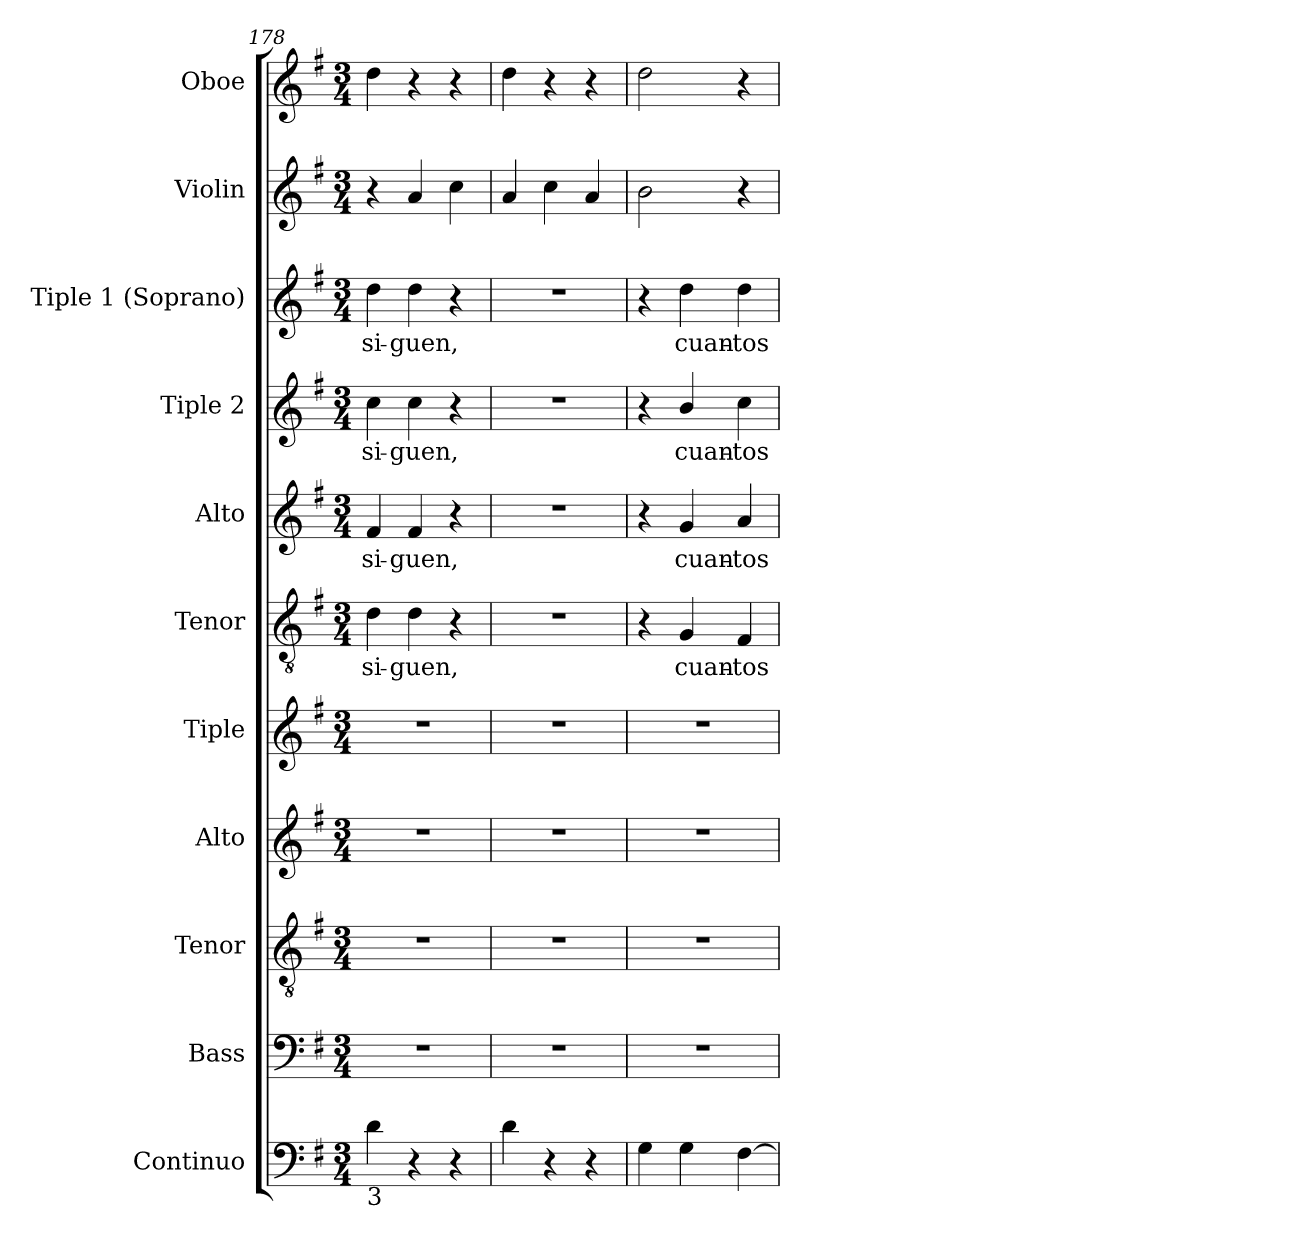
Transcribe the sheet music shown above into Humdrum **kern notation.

**kern	**kern	**kern	**kern	**kern	**kern	**text	**kern	**text	**kern	**text	**kern	**text	**kern	**kern
*part11	*part10	*part9	*part8	*part7	*part6	*part6	*part5	*part5	*part4	*part4	*part3	*part3	*part2	*part1
*staff11	*staff10	*staff9	*staff8	*staff7	*staff6	*staff6	*staff5	*staff5	*staff4	*staff4	*staff3	*staff3	*staff2	*staff1
*I"Continuo	*I"Bass	*I"Tenor	*I"Alto	*I"Tiple	*I"Tenor	*	*I"Alto	*	*I"Tiple 2	*	*I"Tiple 1 (Soprano)	*	*I"Violin	*I"Oboe
*I'Cont.	*I'B.	*I'T.	*I'A.	*	*I'T.	*	*I'A.	*	*	*	*I'S1.	*	*I'Vln.	*I'Ob.
*clefF4	*clefF4	*clefGv2	*clefG2	*clefG2	*clefGv2	*	*clefG2	*	*clefG2	*	*clefG2	*	*clefG2	*clefG2
*	*	*ITrd7c12	*	*	*ITrd7c12	*	*	*	*	*	*	*	*	*
*k[f#]	*k[f#]	*k[f#]	*k[f#]	*k[f#]	*k[f#]	*	*k[f#]	*	*k[f#]	*	*k[f#]	*	*k[f#]	*k[f#]
*G:	*G:	*G:	*G:	*G:	*G:	*	*G:	*	*G:	*	*G:	*	*G:	*G:
*M3/4	*M3/4	*M3/4	*M3/4	*M3/4	*M3/4	*	*M3/4	*	*M3/4	*	*M3/4	*	*M3/4	*M3/4
=178	=178	=178	=178	=178	=178	=178	=178	=178	=178	=178	=178	=178	=178	=178
!	!LO:N:vis=1	!LO:N:vis=1	!LO:N:vis=1	!LO:N:vis=1	!	!	!	!	!	!	!	!	!	!
!	!	!	!	!	!	!LO:LY:b:color=#000000	!	!	!	!	!	!	!	!
!	!	!	!	!	!	!	!	!LO:LY:b:color=#000000	!	!	!	!	!	!
!	!	!	!	!	!	!	!	!	!	!LO:LY:b:color=#000000	!	!	!	!
!LO:TX:b:t=3	!	!	!	!	!	!	!	!	!	!	!	!	!	!
!	!	!	!	!	!	!	!	!	!	!	!	!LO:LY:b:color=#000000	!	!
4di\	2.r	2.r	2.r	2.r	4Di\	-si-	4f#i/	-si-	4cci\	-si-	4ddi\	-si-	4r	4ddi\
!	!	!	!	!	!	!LO:LY:b:color=#000000	!	!	!	!	!	!	!	!
!	!	!	!	!	!	!	!	!LO:LY:b:color=#000000	!	!	!	!	!	!
!	!	!	!	!	!	!	!	!	!	!LO:LY:b:color=#000000	!	!	!	!
!	!	!	!	!	!	!	!	!	!	!	!	!LO:LY:b:color=#000000	!	!
4r	.	.	.	.	4Di\	-guen,	4f#i/	-guen,	4cci\	-guen,	4ddi\	-guen,	4ai/	4r
4r	.	.	.	.	4r	.	4r	.	4r	.	4r	.	4cci\	4r
=179	=179	=179	=179	=179	=179	=179	=179	=179	=179	=179	=179	=179	=179	=179
!	!LO:N:vis=1	!LO:N:vis=1	!LO:N:vis=1	!LO:N:vis=1	!LO:N:vis=1	!	!LO:N:vis=1	!	!LO:N:vis=1	!	!LO:N:vis=1	!	!	!
4di\	2.r	2.r	2.r	2.r	2.r	.	2.r	.	2.r	.	2.r	.	4ai/	4ddi\
4r	.	.	.	.	.	.	.	.	.	.	.	.	4cci\	4r
4r	.	.	.	.	.	.	.	.	.	.	.	.	4ai/	4r
=180	=180	=180	=180	=180	=180	=180	=180	=180	=180	=180	=180	=180	=180	=180
!	!LO:N:vis=1	!LO:N:vis=1	!LO:N:vis=1	!LO:N:vis=1	!	!	!	!	!	!	!	!	!	!
4Gi\	2.r	2.r	2.r	2.r	4r	.	4r	.	4r	.	4r	.	2bi\	2ddi\
!	!	!	!	!	!	!LO:LY:b:color=#000000	!	!	!	!	!	!	!	!
!	!	!	!	!	!	!	!	!LO:LY:b:color=#000000	!	!	!	!	!	!
!	!	!	!	!	!	!	!	!	!	!LO:LY:b:color=#000000	!	!	!	!
!	!	!	!	!	!	!	!	!	!	!	!	!LO:LY:b:color=#000000	!	!
4Gi\	.	.	.	.	4GGi/	cuan-	4gi/	cuan-	4bi/	cuan-	4ddi\	cuan-	.	.
!	!	!	!	!	!	!LO:LY:b:color=#000000	!	!	!	!	!	!	!	!
!	!	!	!	!	!	!	!	!LO:LY:b:color=#000000	!	!	!	!	!	!
!	!	!	!	!	!	!	!	!	!	!LO:LY:b:color=#000000	!	!	!	!
!	!	!	!	!	!	!	!	!	!	!	!	!LO:LY:b:color=#000000	!	!
[4F#i\	.	.	.	.	4FF#i/	-tos	4ai/	-tos	4cci\	-tos	4ddi\	-tos	4r	4r
=	=	=	=	=	=	=	=	=	=	=	=	=	=	=
*-	*-	*-	*-	*-	*-	*-	*-	*-	*-	*-	*-	*-	*-	*-
